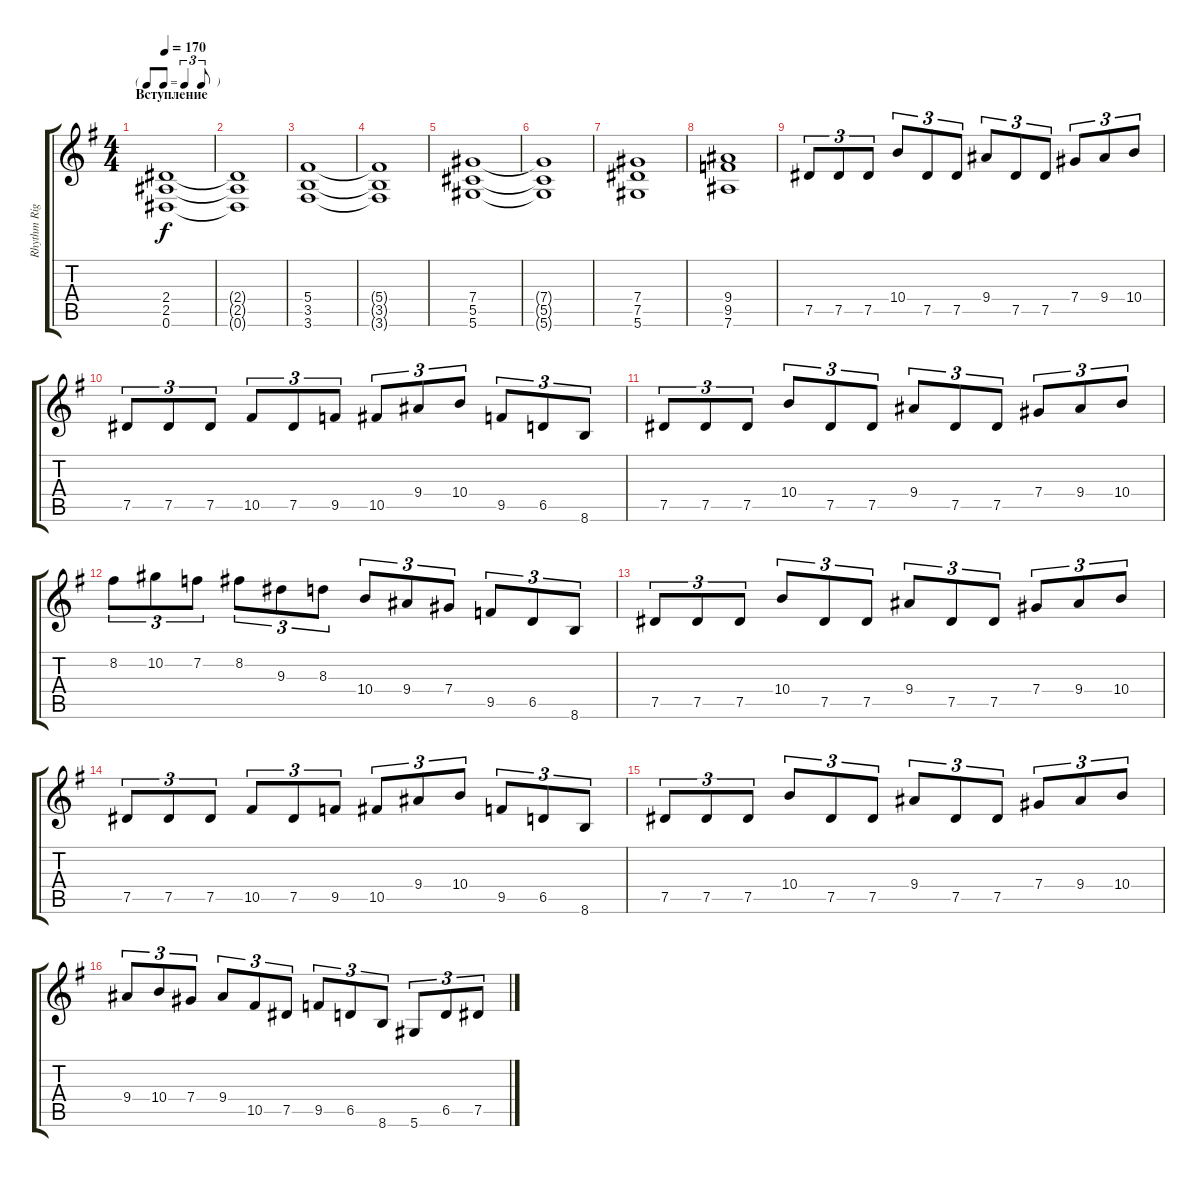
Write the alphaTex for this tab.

\track ("Rhythm Right" "Rhythm Rig") {instrument overdrivenguitar}
\staff {score tabs}
\tuning (Eb4 Bb3 Gb3 Db3 Ab2 Eb2) {hide}
\ts (4 4)
\tf triplet8th
\section ("" "Вступление")
\tempo 170
\clef g2
\ks eminor
(2.4 2.5 0.6).1{dy f instrument overdrivenguitar} |
(2.4{t} 2.5{t} 0.6{t}).1 |
(5.4 3.5 3.6).1 |
(5.4{t} 3.5{t} 3.6{t}).1 |
(7.4 5.5 5.6).1 |
(7.4{t} 5.5{t} 5.6{t}).1 |
(7.4 7.5 5.6).1 |
(9.4 9.5 7.6).1 |
7.5.8{tu (3 2)} 7.5.8{tu (3 2)} 7.5.8{tu (3 2)} 10.4.8{tu (3 2)} 7.5.8{tu (3 2)} 7.5.8{tu (3 2)} 9.4.8{tu (3 2)} 7.5.8{tu (3 2)} 7.5.8{tu (3 2)} 7.4.8{tu (3 2)} 9.4.8{tu (3 2)} 10.4.8{tu (3 2)} |
7.5.8{tu (3 2)} 7.5.8{tu (3 2)} 7.5.8{tu (3 2)} 10.5.8{tu (3 2)} 7.5.8{tu (3 2)} 9.5.8{tu (3 2)} 10.5.8{tu (3 2)} 9.4.8{tu (3 2)} 10.4.8{tu (3 2)} 9.5.8{tu (3 2)} 6.5.8{tu (3 2)} 8.6.8{tu (3 2)} |
7.5.8{tu (3 2)} 7.5.8{tu (3 2)} 7.5.8{tu (3 2)} 10.4.8{tu (3 2)} 7.5.8{tu (3 2)} 7.5.8{tu (3 2)} 9.4.8{tu (3 2)} 7.5.8{tu (3 2)} 7.5.8{tu (3 2)} 7.4.8{tu (3 2)} 9.4.8{tu (3 2)} 10.4.8{tu (3 2)} |
8.2.8{tu (3 2)} 10.2.8{tu (3 2)} 7.2.8{tu (3 2)} 8.2.8{tu (3 2)} 9.3.8{tu (3 2)} 8.3.8{tu (3 2)} 10.4.8{tu (3 2)} 9.4.8{tu (3 2)} 7.4.8{tu (3 2)} 9.5.8{tu (3 2)} 6.5.8{tu (3 2)} 8.6.8{tu (3 2)} |
7.5.8{tu (3 2)} 7.5.8{tu (3 2)} 7.5.8{tu (3 2)} 10.4.8{tu (3 2)} 7.5.8{tu (3 2)} 7.5.8{tu (3 2)} 9.4.8{tu (3 2)} 7.5.8{tu (3 2)} 7.5.8{tu (3 2)} 7.4.8{tu (3 2)} 9.4.8{tu (3 2)} 10.4.8{tu (3 2)} |
7.5.8{tu (3 2)} 7.5.8{tu (3 2)} 7.5.8{tu (3 2)} 10.5.8{tu (3 2)} 7.5.8{tu (3 2)} 9.5.8{tu (3 2)} 10.5.8{tu (3 2)} 9.4.8{tu (3 2)} 10.4.8{tu (3 2)} 9.5.8{tu (3 2)} 6.5.8{tu (3 2)} 8.6.8{tu (3 2)} |
7.5.8{tu (3 2)} 7.5.8{tu (3 2)} 7.5.8{tu (3 2)} 10.4.8{tu (3 2)} 7.5.8{tu (3 2)} 7.5.8{tu (3 2)} 9.4.8{tu (3 2)} 7.5.8{tu (3 2)} 7.5.8{tu (3 2)} 7.4.8{tu (3 2)} 9.4.8{tu (3 2)} 10.4.8{tu (3 2)} |
9.4.8{tu (3 2)} 10.4.8{tu (3 2)} 7.4.8{tu (3 2)} 9.4.8{tu (3 2)} 10.5.8{tu (3 2)} 7.5.8{tu (3 2)} 9.5.8{tu (3 2)} 6.5.8{tu (3 2)} 8.6.8{tu (3 2)} 5.6.8{tu (3 2)} 6.5.8{tu (3 2)} 7.5.8{tu (3 2)}
